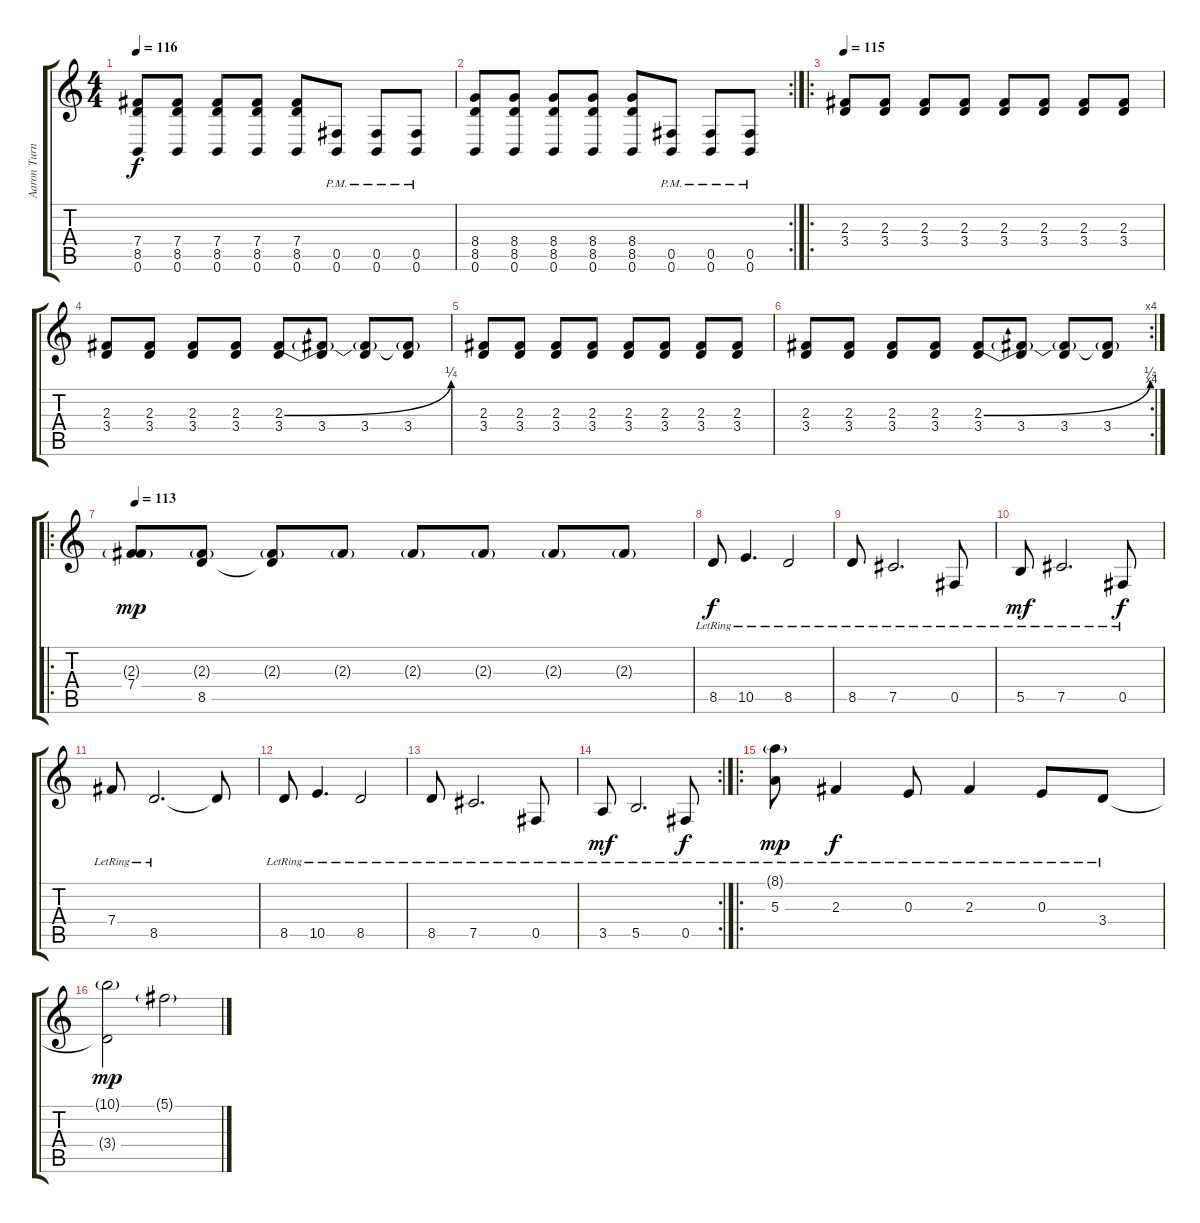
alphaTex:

\track ("Aaron Turner" "Aaron Turn") {instrument distortionguitar}
\staff {score tabs}
\tuning (Db4 Ab3 E3 B2 Gb2 B1) {hide}
\ts (4 4)
\tempo 116
\clef g2
\ks c
(7.4 8.5 0.6).8{dy f} (7.4 8.5 0.6).8 (7.4 8.5 0.6).8 (7.4 8.5 0.6).8 (7.4 8.5 0.6).8 (0.5{pm} 0.6{pm}).8 (0.5{pm} 0.6{pm}).8 (0.5{pm} 0.6{pm}).8 |
\rc 2
(8.4 8.5 0.6).8 (8.4 8.5 0.6).8 (8.4 8.5 0.6).8 (8.4 8.5 0.6).8 (8.4 8.5 0.6).8 (0.5{pm} 0.6{pm}).8 (0.5{pm} 0.6{pm}).8 (0.5{pm} 0.6{pm}).8 |
\ro
\tempo 115
(2.3 3.4).8{volume 12 balance 10 instrument overdrivenguitar} (2.3 3.4).8 (2.3 3.4).8 (2.3 3.4).8 (2.3 3.4).8 (2.3 3.4).8 (2.3 3.4).8 (2.3 3.4).8 |
(2.3 3.4).8 (2.3 3.4).8 (2.3 3.4).8 (2.3 3.4).8 (2.3{be (bend 0 0 60 1)} 3.4).8 (2.3{t} 3.4).8 (2.3{t} 3.4).8 (2.3{t} 3.4).8 |
(2.3 3.4).8 (2.3 3.4).8 (2.3 3.4).8 (2.3 3.4).8 (2.3 3.4).8 (2.3 3.4).8 (2.3 3.4).8 (2.3 3.4).8 |
\rc 4
(2.3 3.4).8 (2.3 3.4).8 (2.3 3.4).8 (2.3 3.4).8 (2.3{be (bend 0 0 60 1)} 3.4).8 (2.3{t} 3.4).8 (2.3{t} 3.4).8 (2.3{t} 3.4).8 |
\ro
\tempo 113
(2.3{g} 7.4).8{dy mp volume 14 balance 4 instrument electricguitarjazz} (2.3{g} 8.5).8 (2.3{g} 8.5{t}).8 2.3{g}.8 2.3{g}.8 2.3{g}.8 2.3{g}.8 2.3{g}.8 |
8.5{lr}.8{dy f} 10.5{lr}.4{d} 8.5{lr}.2 |
8.5{lr}.8 7.5{lr}.2{d} 0.5{lr}.8 |
5.5{lr}.8{dy mf} 7.5{lr}.2{d} 0.5{lr}.8{dy f} |
7.4{lr}.8 8.5{lr}.2{d} 8.5{t}.8 |
8.5{lr}.8 10.5{lr}.4{d} 8.5{lr}.2 |
8.5{lr}.8 7.5{lr}.2{d} 0.5{lr}.8 |
\rc 2
3.5{lr}.8{dy mf} 5.5{lr}.2{d} 0.5{lr}.8{dy f} |
\ro
(8.1{g} 5.3{lr}).8{dy mp volume 13 balance 13 instrument electricguitarjazz} 2.3{lr}.4{dy f} 0.3{lr}.8 2.3{lr}.4 0.3{lr}.8 3.4{lr}.8 |
(10.1{g} 3.4{t}).2{dy mp} 5.1{g}.2
